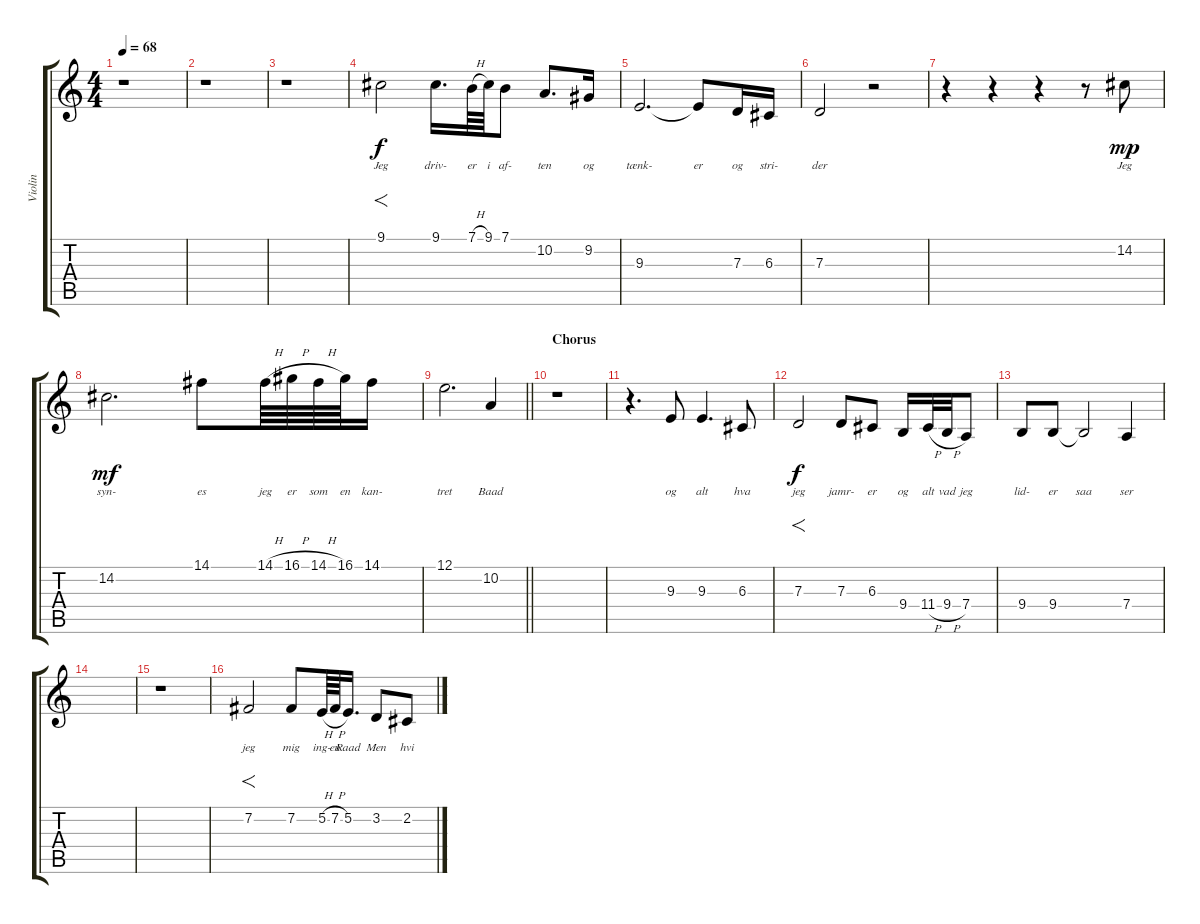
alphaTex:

\track ("Violin" "Violin") {instrument violin}
\staff {score tabs}
\tuning (E4 B3 G3 D3 A2 E2) {hide}
\ts (4 4)
\tempo 68
\clef g2
\ks c
r.1{dy f} |
r.1 |
r.1 |
9.1.2{f lyrics (0 "Jeg") lyrics (1 "") lyrics (2 "") lyrics (3 "") lyrics (4 "")} 9.1.16{d lyrics (0 "driv-") lyrics (1 "") lyrics (2 "") lyrics (3 "") lyrics (4 "")} 7.1{h}.64{lyrics (0 "er") lyrics (1 "") lyrics (2 "") lyrics (3 "") lyrics (4 "")} 9.1.64{lyrics (0 "i") lyrics (1 "") lyrics (2 "") lyrics (3 "") lyrics (4 "")} 7.1.8{lyrics (0 "af-") lyrics (1 "") lyrics (2 "") lyrics (3 "") lyrics (4 "")} 10.2.8{d lyrics (0 "ten") lyrics (1 "") lyrics (2 "") lyrics (3 "") lyrics (4 "")} 9.2.16{lyrics (0 "og") lyrics (1 "") lyrics (2 "") lyrics (3 "") lyrics (4 "")} |
9.3.2{d lyrics (0 "tænk-") lyrics (1 "") lyrics (2 "") lyrics (3 "") lyrics (4 "")} 9.3{t}.8{lyrics (0 "er") lyrics (1 "") lyrics (2 "") lyrics (3 "") lyrics (4 "")} 7.3.16{lyrics (0 "og") lyrics (1 "") lyrics (2 "") lyrics (3 "") lyrics (4 "")} 6.3.16{lyrics (0 "stri-") lyrics (1 "") lyrics (2 "") lyrics (3 "") lyrics (4 "")} |
7.3.2{lyrics (0 "der") lyrics (1 "") lyrics (2 "") lyrics (3 "") lyrics (4 "")} r.2 |
r.4 r.4 r.4 r.8 14.2.8{lyrics (0 "Jeg") lyrics (1 "") lyrics (2 "") lyrics (3 "") lyrics (4 "") dy mp} |
14.2.2{d lyrics (0 "syn-") lyrics (1 "") lyrics (2 "") lyrics (3 "") lyrics (4 "") dy mf} 14.1.8{lyrics (0 "es") lyrics (1 "") lyrics (2 "") lyrics (3 "") lyrics (4 "")} 14.1{h}.64{lyrics (0 "jeg") lyrics (1 "") lyrics (2 "") lyrics (3 "") lyrics (4 "")} 16.1{h}.64{lyrics (0 "er") lyrics (1 "") lyrics (2 "") lyrics (3 "") lyrics (4 "")} 14.1{h}.64{lyrics (0 "som") lyrics (1 "") lyrics (2 "") lyrics (3 "") lyrics (4 "")} 16.1.64{lyrics (0 "en") lyrics (1 "") lyrics (2 "") lyrics (3 "") lyrics (4 "")} 14.1.16{lyrics (0 "kan-") lyrics (1 "") lyrics (2 "") lyrics (3 "") lyrics (4 "")} |
\barLineRight lightlight
12.1.2{d lyrics (0 "tret") lyrics (1 "") lyrics (2 "") lyrics (3 "") lyrics (4 "")} 10.2.4{lyrics (0 "Baad") lyrics (1 "") lyrics (2 "") lyrics (3 "") lyrics (4 "")} |
\section ("" "Chorus")
r.1 |
r.4{d} 9.3.8{lyrics (0 "og") lyrics (1 "") lyrics (2 "") lyrics (3 "") lyrics (4 "")} 9.3.4{d lyrics (0 "alt") lyrics (1 "") lyrics (2 "") lyrics (3 "") lyrics (4 "")} 6.3.8{lyrics (0 "hva") lyrics (1 "") lyrics (2 "") lyrics (3 "") lyrics (4 "")} |
7.3.2{f lyrics (0 "jeg") lyrics (1 "") lyrics (2 "") lyrics (3 "") lyrics (4 "") dy f} 7.3.8{lyrics (0 "jamr-") lyrics (1 "") lyrics (2 "") lyrics (3 "") lyrics (4 "")} 6.3.8{lyrics (0 "er") lyrics (1 "") lyrics (2 "") lyrics (3 "") lyrics (4 "")} 9.4.16{lyrics (0 "og") lyrics (1 "") lyrics (2 "") lyrics (3 "") lyrics (4 "")} 11.4{h}.32{lyrics (0 "alt") lyrics (1 "") lyrics (2 "") lyrics (3 "") lyrics (4 "")} 9.4{h}.32{lyrics (0 "vad") lyrics (1 "") lyrics (2 "") lyrics (3 "") lyrics (4 "")} 7.4.8{lyrics (0 "jeg") lyrics (1 "") lyrics (2 "") lyrics (3 "") lyrics (4 "")} |
9.4.8{lyrics (0 "lid-") lyrics (1 "") lyrics (2 "") lyrics (3 "") lyrics (4 "")} 9.4.8{lyrics (0 "er") lyrics (1 "") lyrics (2 "") lyrics (3 "") lyrics (4 "")} 9.4{t}.2{lyrics (0 "saa") lyrics (1 "") lyrics (2 "") lyrics (3 "") lyrics (4 "")} 7.4.4{lyrics (0 "ser") lyrics (1 "") lyrics (2 "") lyrics (3 "") lyrics (4 "")} |
|
r.1 |
7.2.2{f lyrics (0 "jeg") lyrics (1 "") lyrics (2 "") lyrics (3 "") lyrics (4 "")} 7.2.8{lyrics (0 "mig") lyrics (1 "") lyrics (2 "") lyrics (3 "") lyrics (4 "")} 5.2{h}.64{lyrics (0 "ing-") lyrics (1 "") lyrics (2 "") lyrics (3 "") lyrics (4 "")} 7.2{h}.64{lyrics (0 "en") lyrics (1 "") lyrics (2 "") lyrics (3 "") lyrics (4 "")} 5.2.16{d lyrics (0 "Raad") lyrics (1 "") lyrics (2 "") lyrics (3 "") lyrics (4 "")} 3.2.8{lyrics (0 "Men") lyrics (1 "") lyrics (2 "") lyrics (3 "") lyrics (4 "")} 2.2.8{lyrics (0 "hvi") lyrics (1 "") lyrics (2 "") lyrics (3 "") lyrics (4 "")}
